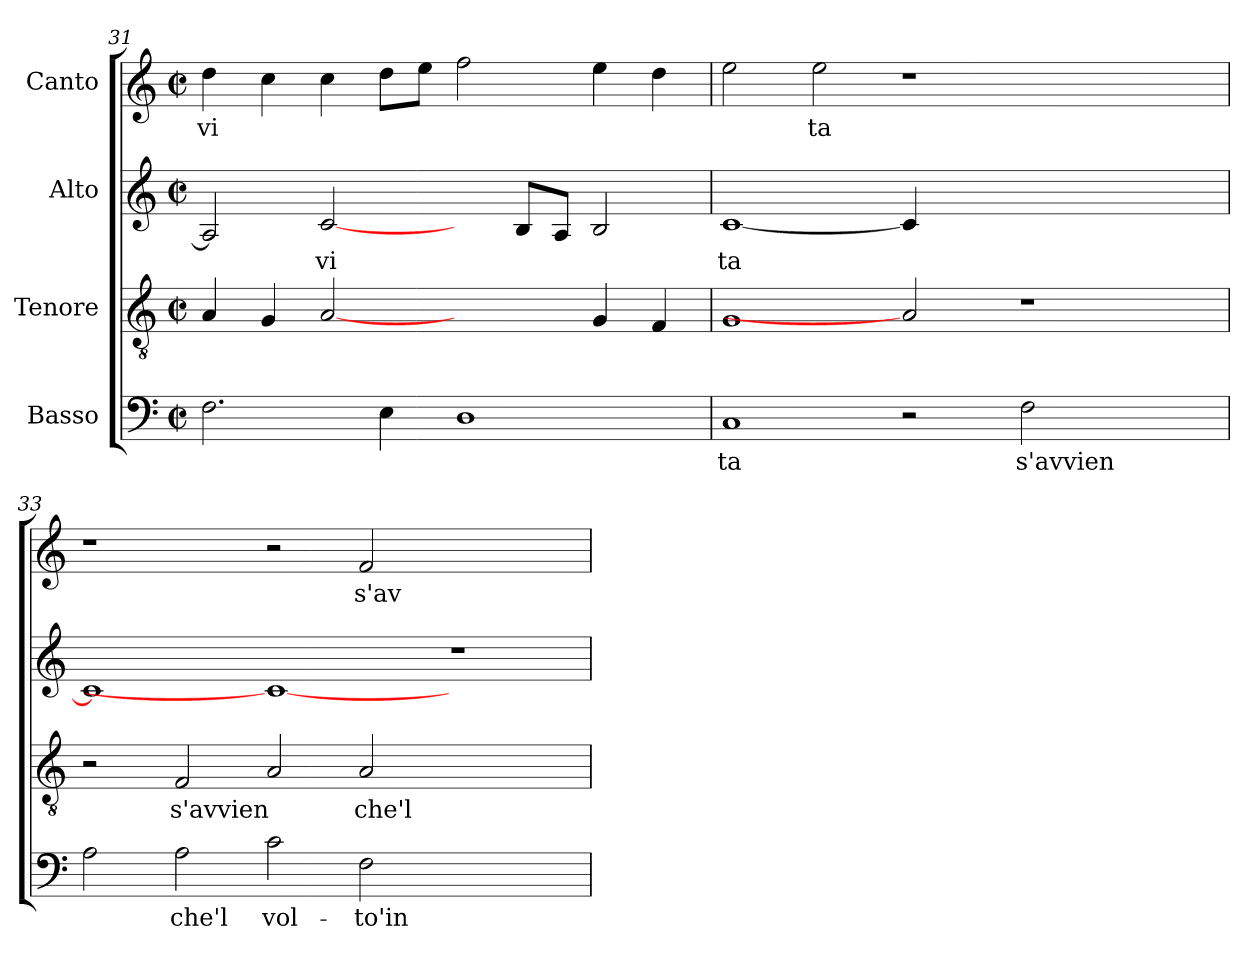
**kern	**text	**kern	**text	**kern	**text	**kern	**text
*part4	*part4	*part3	*part3	*part2	*part2	*part1	*part1
*staff4	*staff4	*staff3	*staff3	*staff2	*staff2	*staff1	*staff1
*I"Basso	*	*I"Tenore	*	*I"Alto	*	*I"Canto	*
*clefF4	*	*clefGv2	*	*clefG2	*	*clefG2	*
*k[]	*	*k[]	*	*k[]	*	*k[]	*
*C:	*	*C:	*	*C:	*	*C:	*
*M2/2	*	*M2/2	*	*M2/2	*	*M2/2	*
*met(c|)	*	*met(c|)	*	*met(c|)	*	*met(c|)	*
=31	=31	=31	=31	=31	=31	=31	=31
!	!LO:LY:b:cj	!	!LO:LY:b:cj	!	!LO:LY:b:cj	!	!LO:LY:b:cj
2.F\	--	4A/	.	2A/]	.	4dd\	vi-
!	!	!	!LO:LY:b:cj	!	!	!	!LO:LY:b:cj
.	.	4G/	.	.	.	4cc\	--
!	!	!	!LO:LY:b:cj	!	!LO:LY:b:cj	!	!LO:LY:b:cj
.	.	[2A	.	[2c/	vi	4cc\	--
!	!LO:LY:b:cj	!	!	!	!	!	!LO:LY:b:cj
4E\	--	.	.	.	.	8dd\L	--
!	!	!	!	!	!	!	!LO:LY:b:cj
.	.	.	.	.	.	8ee\J	--
!	!LO:LY:b:cj	!	!	!	!	!	!LO:LY:b:cj
1D	--	2ryy	.	4ryy	.	2ff\	--
!	!	!	!	!	!LO:LY:b:cj	!	!
.	.	.	.	8B/L	.	.	.
!	!	!	!	!	!LO:LY:b:cj	!	!
.	.	.	.	8A/J	.	.	.
!	!	!	!LO:LY:b:cj	!	!LO:LY:b:cj	!	!LO:LY:b:cj
.	.	4G/	.	2B/	.	4ee\	--
!	!	!	!LO:LY:b:cj	!	!	!	!LO:LY:b:cj
.	.	4F/	.	.	.	4dd\	--
=32	=32	=32	=32	=32	=32	=32	=32
!	!LO:LY:b:cj	!	!LO:LY:b:cj	!	!LO:LY:b:cj	!	!LO:LY:b:cj
1C	-ta	1G	.	[<1c	ta	2ee\	--
!	!	!	!	!	!	!	!LO:LY:b:cj
.	.	.	.	.	.	2ee\	-ta
2r	.	2A]	.	4c/]	.	1r	.
.	.	.	.	1ryy	.	.	.
!	!LO:LY:b:cj	!	!	!	!	!	!
2F\	s'avvien	1r	.	.	.	.	.
2ryy	.	.	.	.	.	2ryy	.
.	.	.	.	4ryy	.	.	.
=33	=33	=33	=33	=33	=33	=33	=33
!	!LO:LY:b:cj	!	!	!	!LO:LY:b:cj	!	!
2A\	.	2r	.	1c]	.	1r	.
!	!LO:LY:b:cj	!	!LO:LY:b:cj	!	!	!	!
2A\	che'l	2F/	s'avvien	.	.	.	.
!	!LO:LY:b:cj	!	!LO:LY:b:cj	!	!	!	!
2c\	vol-	2A/	.	1c_	.	2r	.
!	!LO:LY:b:cj	!	!LO:LY:b:cj	!	!	!	!LO:LY:b:cj
2F\	-to'in	2A/	che'l	.	.	2f/	s'av-
1ryy	.	1ryy	.	1r	.	1ryy	.
=	=	=	=	=	=	=	=
*-	*-	*-	*-	*-	*-	*-	*-
